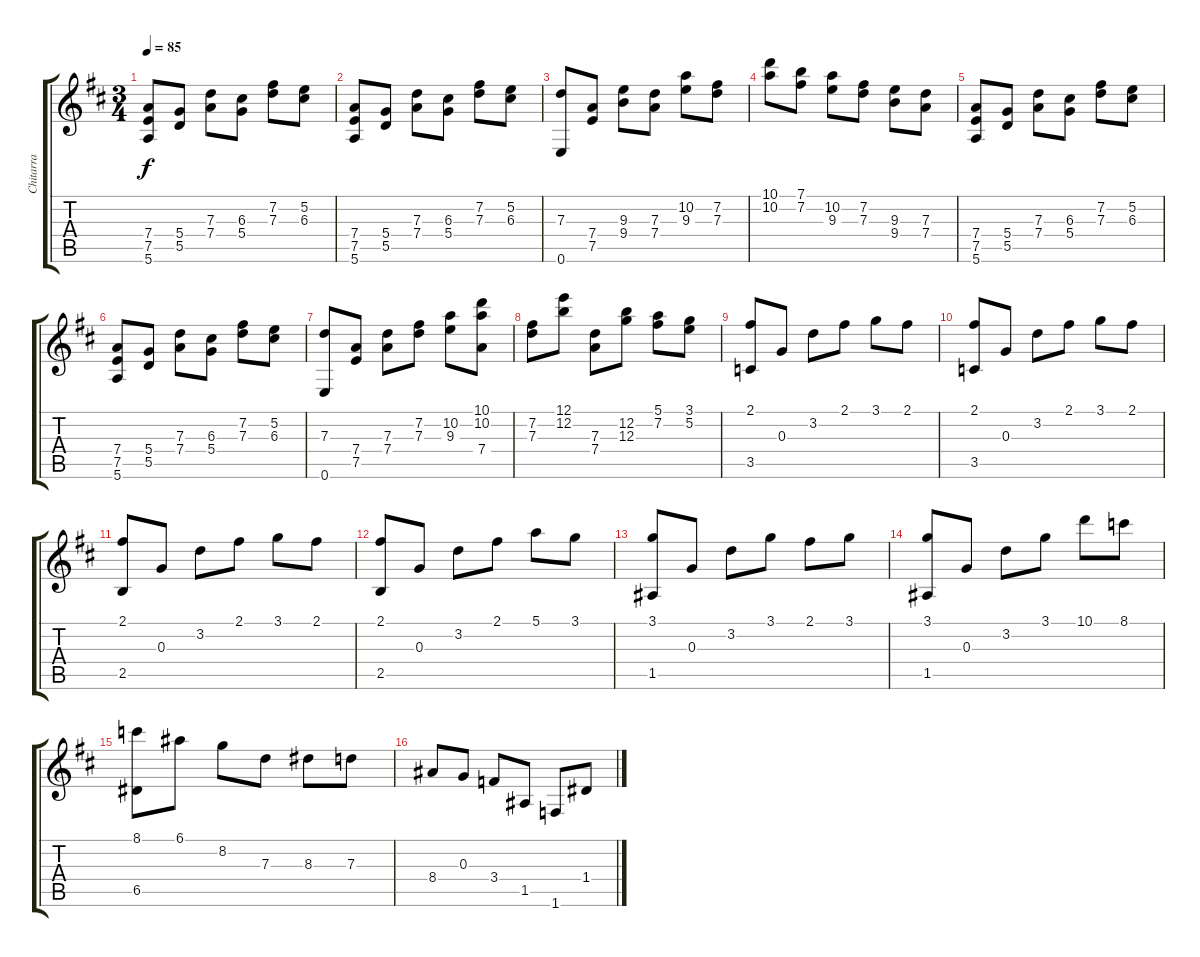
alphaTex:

\track ("Chitarra" "Chitarra") {instrument acousticguitarnylon}
\staff {score tabs}
\tuning (E4 B3 G3 D3 A2 E2) {hide}
\ts (3 4)
\tempo 85
\clef g2
\ks d
(7.4 7.5 5.6).8{dy f} (5.4 5.5).8 (7.3 7.4).8 (6.3 5.4).8 (7.2 7.3).8 (5.2 6.3).8 |
(7.4 7.5 5.6).8 (5.4 5.5).8 (7.3 7.4).8 (6.3 5.4).8 (7.2 7.3).8 (5.2 6.3).8 |
(7.3 0.6).8 (7.4 7.5).8 (9.3 9.4).8 (7.3 7.4).8 (10.2 9.3).8 (7.2 7.3).8 |
(10.1 10.2).8 (7.1 7.2).8 (10.2 9.3).8 (7.2 7.3).8 (9.3 9.4).8 (7.3 7.4).8 |
(7.4 7.5 5.6).8 (5.4 5.5).8 (7.3 7.4).8 (6.3 5.4).8 (7.2 7.3).8 (5.2 6.3).8 |
(7.4 7.5 5.6).8 (5.4 5.5).8 (7.3 7.4).8 (6.3 5.4).8 (7.2 7.3).8 (5.2 6.3).8 |
(7.3 0.6).8 (7.4 7.5).8 (7.3 7.4).8 (7.2 7.3).8 (10.2 9.3).8 (10.1 10.2 7.4).8 |
(7.2 7.3).8 (12.1 12.2).8 (7.3 7.4).8 (12.2 12.3).8 (5.1 7.2).8 (3.1 5.2).8 |
(2.1 3.5).8 0.3.8 3.2.8 2.1.8 3.1.8 2.1.8 |
(2.1 3.5).8 0.3.8 3.2.8 2.1.8 3.1.8 2.1.8 |
(2.1 2.5).8 0.3.8 3.2.8 2.1.8 3.1.8 2.1.8 |
(2.1 2.5).8 0.3.8 3.2.8 2.1.8 5.1.8 3.1.8 |
(3.1 1.5).8 0.3.8 3.2.8 3.1.8 2.1.8 3.1.8 |
(3.1 1.5).8 0.3.8 3.2.8 3.1.8 10.1.8 8.1.8 |
(8.1 6.5).8 6.1.8 8.2.8 7.3.8 8.3.8 7.3.8 |
8.4.8 0.3.8 3.4.8 1.5.8 1.6.8 1.4.8
